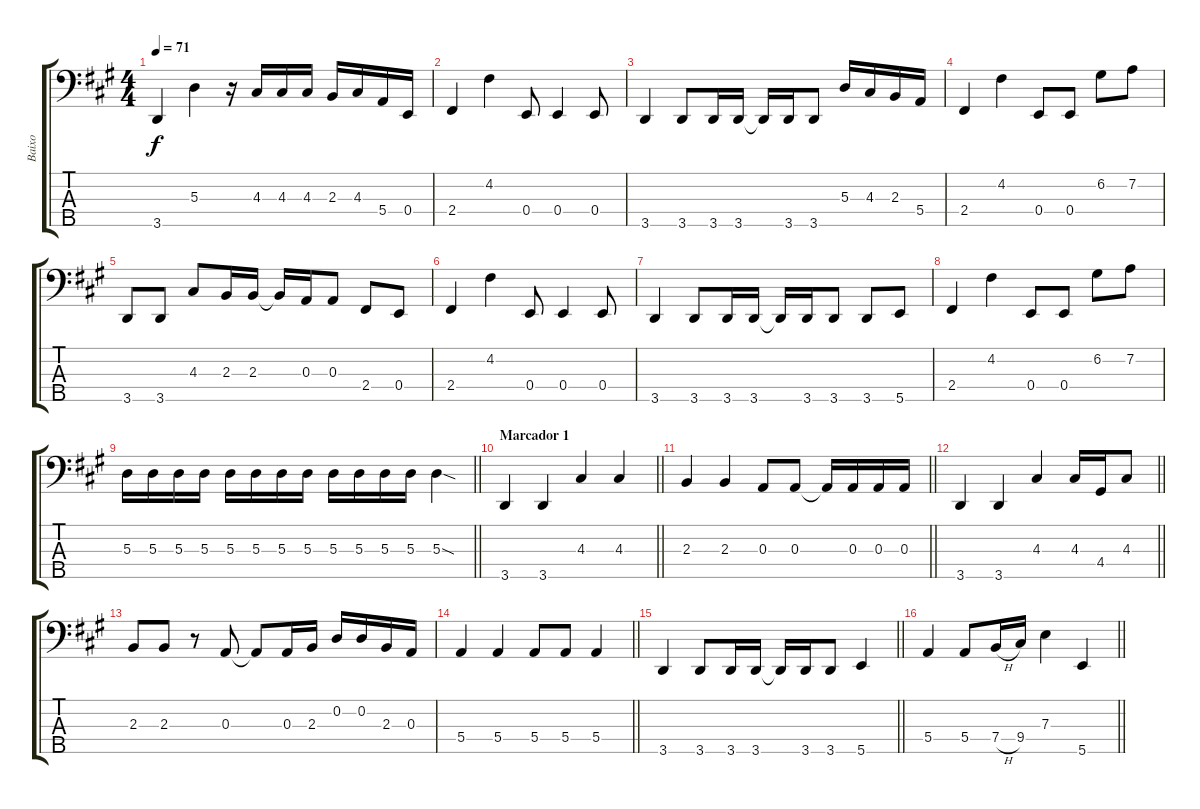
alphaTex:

\track ("Baixo" "Baixo") {instrument electricbasspick}
\staff {score tabs}
\tuning (G2 D2 A1 E1 B0) {hide}
\ts (4 4)
\tempo 71
\clef f4
\ks a
3.5.4{dy f} 5.3.4 r.16 4.3.16 4.3.16 4.3.16 2.3.16 4.3.16 5.4.16 0.4.16 |
2.4.4 4.2.4 0.4.8 0.4.4 0.4.8 |
3.5.4 3.5.8 3.5.16 3.5.16 3.5{t}.16 3.5.16 3.5.8 5.3.16 4.3.16 2.3.16 5.4.16 |
2.4.4 4.2.4 0.4.8 0.4.8 6.2.8 7.2.8 |
3.5.8 3.5.8 4.3.8 2.3.16 2.3.16 2.3{t}.16 0.3.16 0.3.8 2.4.8 0.4.8 |
2.4.4 4.2.4 0.4.8 0.4.4 0.4.8 |
3.5.4 3.5.8 3.5.16 3.5.16 3.5{t}.16 3.5.16 3.5.8 3.5.8 5.5.8 |
2.4.4 4.2.4 0.4.8 0.4.8 6.2.8 7.2.8 |
\barLineRight lightlight
5.3.16 5.3.16 5.3.16 5.3.16 5.3.16 5.3.16 5.3.16 5.3.16 5.3.16 5.3.16 5.3.16 5.3.16 5.3{sod}.4 |
\section ("" "Marcador 1")
\barLineRight lightlight
3.5.4 3.5.4 4.3.4 4.3.4 |
\barLineRight lightlight
2.3.4 2.3.4 0.3.8 0.3.8 0.3{t}.16 0.3.16 0.3.16 0.3.16 |
\barLineRight lightlight
3.5.4 3.5.4 4.3.4 4.3.16 4.4.16 4.3.8 |
2.3.8 2.3.8 r.8 0.3.8 0.3{t}.8 0.3.16 2.3.16 0.2.16 0.2.16 2.3.16 0.3.16 |
\barLineRight lightlight
5.4.4 5.4.4 5.4.8 5.4.8 5.4.4 |
\barLineRight lightlight
3.5.4 3.5.8 3.5.16 3.5.16 3.5{t}.16 3.5.16 3.5.8 5.5.4 |
\barLineRight lightlight
5.4.4 5.4.8 7.4{h}.16 9.4.16 7.3.4 5.5.4
